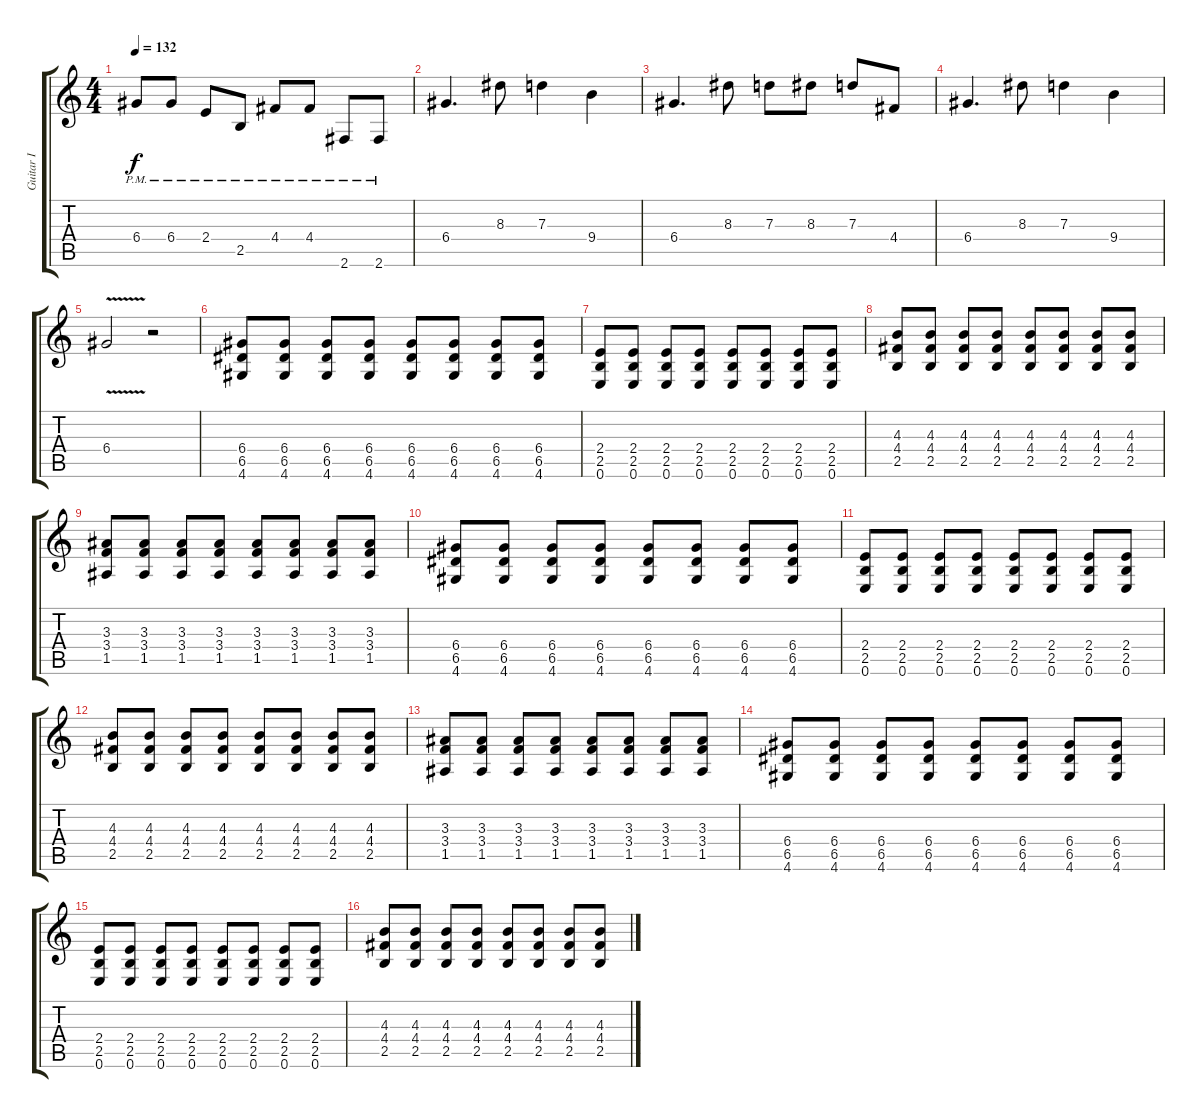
\track ("Guitar I" "Guitar I") {instrument distortionguitar}
\staff {score tabs}
\tuning (E4 B3 G3 D3 A2 E2) {hide}
\ts (4 4)
\tempo 132
\clef g2
\ks c
6.4{pm}.8{dy f} 6.4{pm}.8 2.4{pm}.8 2.5{pm}.8 4.4{pm}.8 4.4{pm}.8 2.6{pm}.8 2.6{pm}.8 |
6.4.4{d} 8.3.8 7.3.4 9.4.4 |
6.4.4{d} 8.3.8 7.3.8 8.3.8 7.3.8 4.4.8 |
6.4.4{d} 8.3.8 7.3.4 9.4.4 |
6.4{v}.2 r.2 |
(6.4 6.5 4.6).8 (6.4 6.5 4.6).8 (6.4 6.5 4.6).8 (6.4 6.5 4.6).8 (6.4 6.5 4.6).8 (6.4 6.5 4.6).8 (6.4 6.5 4.6).8 (6.4 6.5 4.6).8 |
(2.4 2.5 0.6).8 (2.4 2.5 0.6).8 (2.4 2.5 0.6).8 (2.4 2.5 0.6).8 (2.4 2.5 0.6).8 (2.4 2.5 0.6).8 (2.4 2.5 0.6).8 (2.4 2.5 0.6).8 |
(4.3 4.4 2.5).8 (4.3 4.4 2.5).8 (4.3 4.4 2.5).8 (4.3 4.4 2.5).8 (4.3 4.4 2.5).8 (4.3 4.4 2.5).8 (4.3 4.4 2.5).8 (4.3 4.4 2.5).8 |
(3.3 3.4 1.5).8 (3.3 3.4 1.5).8 (3.3 3.4 1.5).8 (3.3 3.4 1.5).8 (3.3 3.4 1.5).8 (3.3 3.4 1.5).8 (3.3 3.4 1.5).8 (3.3 3.4 1.5).8 |
(6.4 6.5 4.6).8 (6.4 6.5 4.6).8 (6.4 6.5 4.6).8 (6.4 6.5 4.6).8 (6.4 6.5 4.6).8 (6.4 6.5 4.6).8 (6.4 6.5 4.6).8 (6.4 6.5 4.6).8 |
(2.4 2.5 0.6).8 (2.4 2.5 0.6).8 (2.4 2.5 0.6).8 (2.4 2.5 0.6).8 (2.4 2.5 0.6).8 (2.4 2.5 0.6).8 (2.4 2.5 0.6).8 (2.4 2.5 0.6).8 |
(4.3 4.4 2.5).8 (4.3 4.4 2.5).8 (4.3 4.4 2.5).8 (4.3 4.4 2.5).8 (4.3 4.4 2.5).8 (4.3 4.4 2.5).8 (4.3 4.4 2.5).8 (4.3 4.4 2.5).8 |
(3.3 3.4 1.5).8 (3.3 3.4 1.5).8 (3.3 3.4 1.5).8 (3.3 3.4 1.5).8 (3.3 3.4 1.5).8 (3.3 3.4 1.5).8 (3.3 3.4 1.5).8 (3.3 3.4 1.5).8 |
(6.4 6.5 4.6).8 (6.4 6.5 4.6).8 (6.4 6.5 4.6).8 (6.4 6.5 4.6).8 (6.4 6.5 4.6).8 (6.4 6.5 4.6).8 (6.4 6.5 4.6).8 (6.4 6.5 4.6).8 |
(2.4 2.5 0.6).8 (2.4 2.5 0.6).8 (2.4 2.5 0.6).8 (2.4 2.5 0.6).8 (2.4 2.5 0.6).8 (2.4 2.5 0.6).8 (2.4 2.5 0.6).8 (2.4 2.5 0.6).8 |
(4.3 4.4 2.5).8 (4.3 4.4 2.5).8 (4.3 4.4 2.5).8 (4.3 4.4 2.5).8 (4.3 4.4 2.5).8 (4.3 4.4 2.5).8 (4.3 4.4 2.5).8 (4.3 4.4 2.5).8
